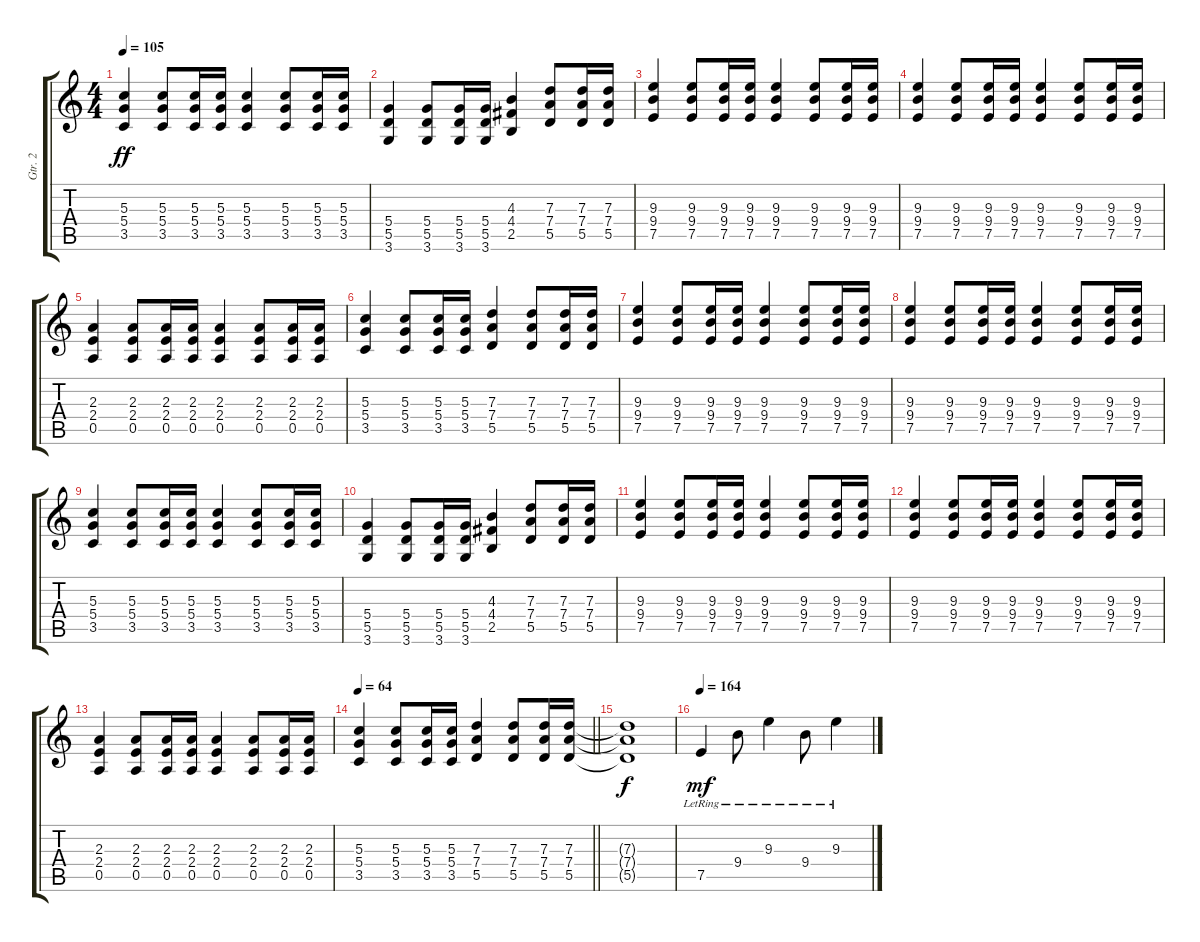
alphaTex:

\track ("Gtr. 2" "Gtr. 2") {instrument electricguitarclean}
\staff {score tabs}
\tuning (E4 B3 G3 D3 A2 E2) {hide}
\ts (4 4)
\tempo 105
\clef g2
\ks c
(5.3 5.4 3.5).4{dy ff} (5.3 5.4 3.5).8 (5.3 5.4 3.5).16 (5.3 5.4 3.5).16 (5.3 5.4 3.5).4 (5.3 5.4 3.5).8 (5.3 5.4 3.5).16 (5.3 5.4 3.5).16 |
(5.4 5.5 3.6).4 (5.4 5.5 3.6).8 (5.4 5.5 3.6).16 (5.4 5.5 3.6).16 (4.3 4.4 2.5).4 (7.3 7.4 5.5).8 (7.3 7.4 5.5).16 (7.3 7.4 5.5).16 |
(9.3 9.4 7.5).4 (9.3 9.4 7.5).8 (9.3 9.4 7.5).16 (9.3 9.4 7.5).16 (9.3 9.4 7.5).4 (9.3 9.4 7.5).8 (9.3 9.4 7.5).16 (9.3 9.4 7.5).16 |
(9.3 9.4 7.5).4 (9.3 9.4 7.5).8 (9.3 9.4 7.5).16 (9.3 9.4 7.5).16 (9.3 9.4 7.5).4 (9.3 9.4 7.5).8 (9.3 9.4 7.5).16 (9.3 9.4 7.5).16 |
(2.3 2.4 0.5).4 (2.3 2.4 0.5).8 (2.3 2.4 0.5).16 (2.3 2.4 0.5).16 (2.3 2.4 0.5).4 (2.3 2.4 0.5).8 (2.3 2.4 0.5).16 (2.3 2.4 0.5).16 |
(5.3 5.4 3.5).4 (5.3 5.4 3.5).8 (5.3 5.4 3.5).16 (5.3 5.4 3.5).16 (7.3 7.4 5.5).4 (7.3 7.4 5.5).8 (7.3 7.4 5.5).16 (7.3 7.4 5.5).16 |
(9.3 9.4 7.5).4 (9.3 9.4 7.5).8 (9.3 9.4 7.5).16 (9.3 9.4 7.5).16 (9.3 9.4 7.5).4 (9.3 9.4 7.5).8 (9.3 9.4 7.5).16 (9.3 9.4 7.5).16 |
(9.3 9.4 7.5).4 (9.3 9.4 7.5).8 (9.3 9.4 7.5).16 (9.3 9.4 7.5).16 (9.3 9.4 7.5).4 (9.3 9.4 7.5).8 (9.3 9.4 7.5).16 (9.3 9.4 7.5).16 |
(5.3 5.4 3.5).4 (5.3 5.4 3.5).8 (5.3 5.4 3.5).16 (5.3 5.4 3.5).16 (5.3 5.4 3.5).4 (5.3 5.4 3.5).8 (5.3 5.4 3.5).16 (5.3 5.4 3.5).16 |
(5.4 5.5 3.6).4 (5.4 5.5 3.6).8 (5.4 5.5 3.6).16 (5.4 5.5 3.6).16 (4.3 4.4 2.5).4 (7.3 7.4 5.5).8 (7.3 7.4 5.5).16 (7.3 7.4 5.5).16 |
(9.3 9.4 7.5).4 (9.3 9.4 7.5).8 (9.3 9.4 7.5).16 (9.3 9.4 7.5).16 (9.3 9.4 7.5).4 (9.3 9.4 7.5).8 (9.3 9.4 7.5).16 (9.3 9.4 7.5).16 |
(9.3 9.4 7.5).4 (9.3 9.4 7.5).8 (9.3 9.4 7.5).16 (9.3 9.4 7.5).16 (9.3 9.4 7.5).4 (9.3 9.4 7.5).8 (9.3 9.4 7.5).16 (9.3 9.4 7.5).16 |
(2.3 2.4 0.5).4 (2.3 2.4 0.5).8 (2.3 2.4 0.5).16 (2.3 2.4 0.5).16 (2.3 2.4 0.5).4 (2.3 2.4 0.5).8 (2.3 2.4 0.5).16 (2.3 2.4 0.5).16 |
\tempo 64
\barLineRight lightlight
(5.3 5.4 3.5).4 (5.3 5.4 3.5).8 (5.3 5.4 3.5).16 (5.3 5.4 3.5).16 (7.3 7.4 5.5).4 (7.3 7.4 5.5).8 (7.3 7.4 5.5).16 (7.3 7.4 5.5).16 |
(7.3{t} 7.4{t} 5.5{t}).1{dy f} |
\tempo 164
7.5{lr}.4{dy mf instrument electricguitarclean} 9.4{lr}.8 9.3{lr}.4 9.4{lr}.8 9.3{lr}.4
